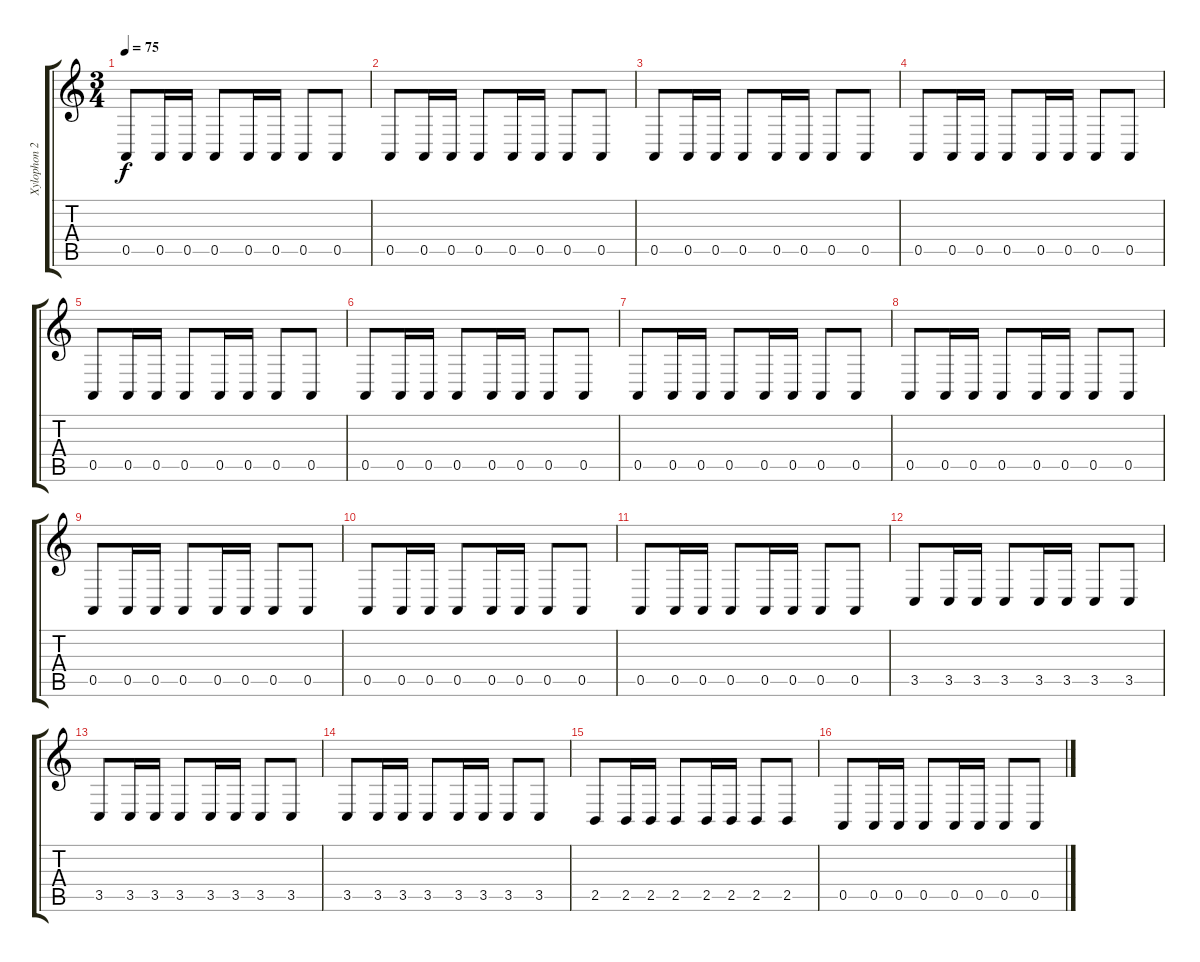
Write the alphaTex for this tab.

\track ("Xylophon 2" "Xylophon 2") {instrument timpani}
\staff {score tabs}
\tuning (E4 B3 G3 D3 A2 E2) {hide}
\ts (3 4)
\tempo 75
\clef g2
\ks c
0.5.8{dy f instrument timpani} 0.5.16 0.5.16 0.5.8 0.5.16 0.5.16 0.5.8 0.5.8 |
0.5.8 0.5.16 0.5.16 0.5.8 0.5.16 0.5.16 0.5.8 0.5.8 |
0.5.8 0.5.16 0.5.16 0.5.8 0.5.16 0.5.16 0.5.8 0.5.8 |
0.5.8 0.5.16 0.5.16 0.5.8 0.5.16 0.5.16 0.5.8 0.5.8 |
0.5.8 0.5.16 0.5.16 0.5.8 0.5.16 0.5.16 0.5.8 0.5.8 |
0.5.8 0.5.16 0.5.16 0.5.8 0.5.16 0.5.16 0.5.8 0.5.8 |
0.5.8 0.5.16 0.5.16 0.5.8 0.5.16 0.5.16 0.5.8 0.5.8 |
0.5.8 0.5.16 0.5.16 0.5.8 0.5.16 0.5.16 0.5.8 0.5.8 |
0.5.8 0.5.16 0.5.16 0.5.8 0.5.16 0.5.16 0.5.8 0.5.8 |
0.5.8 0.5.16 0.5.16 0.5.8 0.5.16 0.5.16 0.5.8 0.5.8 |
0.5.8 0.5.16 0.5.16 0.5.8 0.5.16 0.5.16 0.5.8 0.5.8 |
3.5.8 3.5.16 3.5.16 3.5.8 3.5.16 3.5.16 3.5.8 3.5.8 |
3.5.8 3.5.16 3.5.16 3.5.8 3.5.16 3.5.16 3.5.8 3.5.8 |
3.5.8 3.5.16 3.5.16 3.5.8 3.5.16 3.5.16 3.5.8 3.5.8 |
2.5.8 2.5.16 2.5.16 2.5.8 2.5.16 2.5.16 2.5.8 2.5.8 |
0.5.8 0.5.16 0.5.16 0.5.8 0.5.16 0.5.16 0.5.8 0.5.8
